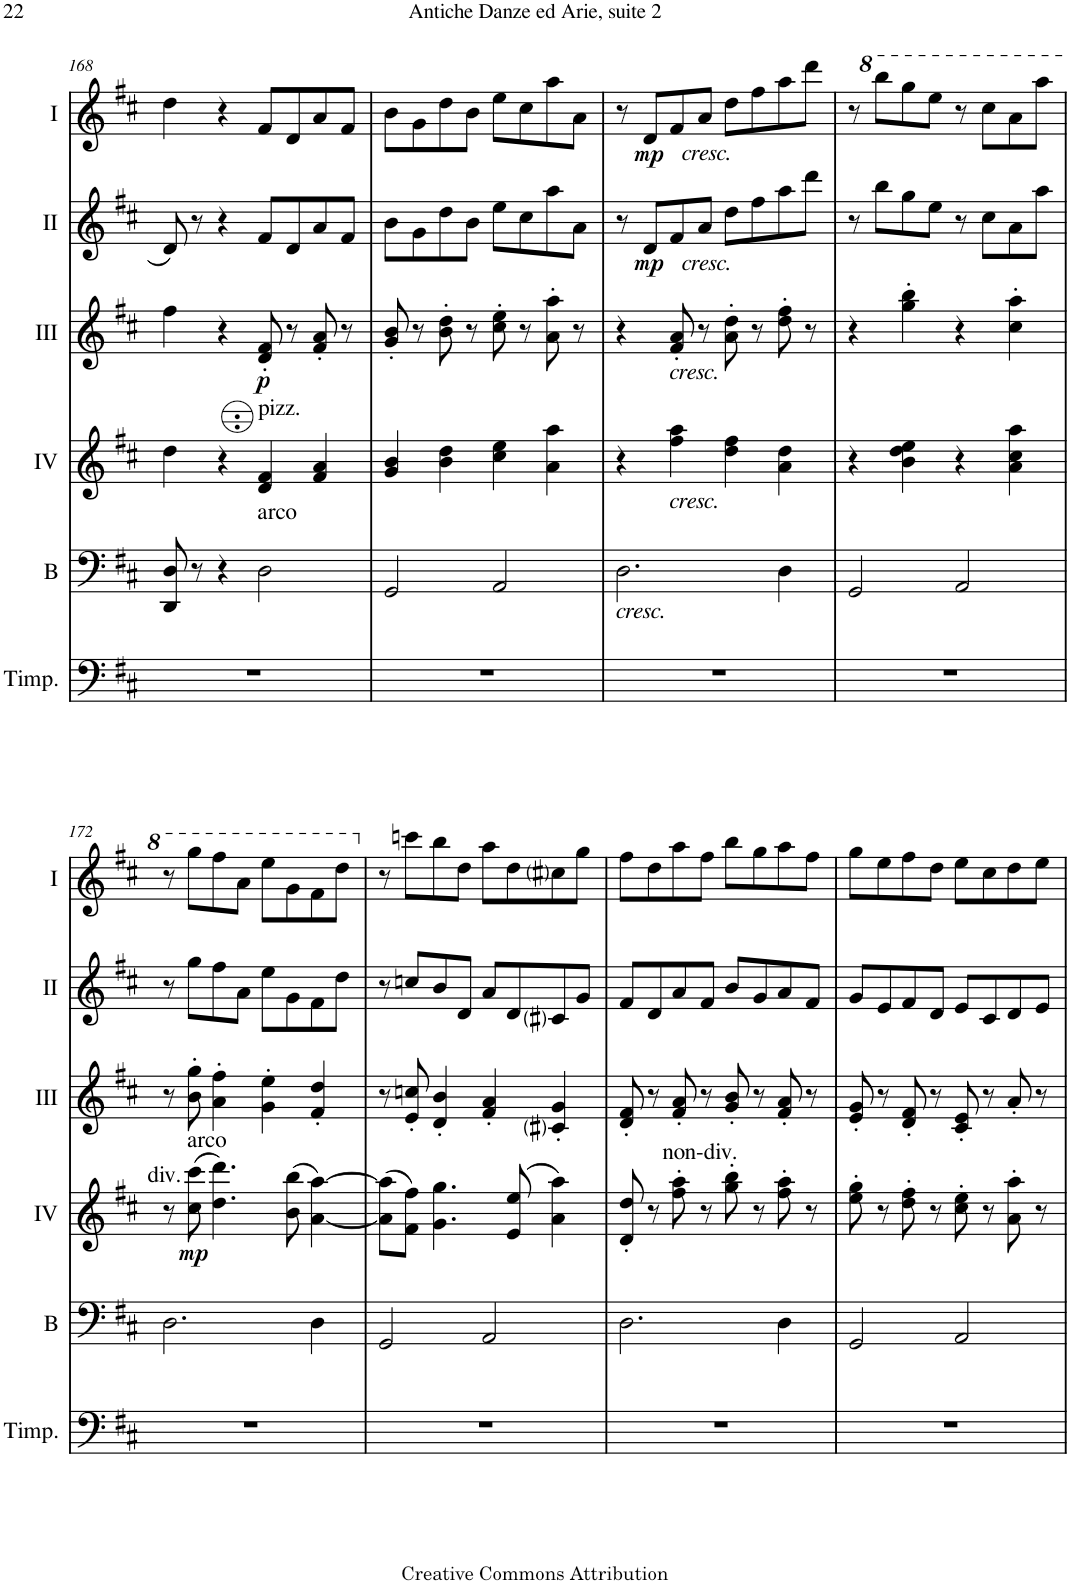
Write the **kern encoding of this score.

**kern	**kern	**kern	**dynam	**kern	**dynam	**kern	**dynam	**kern	**dynam
*part6	*part5	*part4	*part4	*part3	*part3	*part2	*part2	*part1	*part1
*staff6	*staff5	*staff4	*staff4	*staff3	*staff3	*staff2	*staff2	*staff1	*staff1
*I"Timpani	*I"Bass	*I"Acc. 4	*	*I"Acc. 3	*	*I"Acc. 2	*	*I"Acc. 1	*
*I'Timp.	*I'B	*	*	*	*	*	*	*	*
!!LO:PB:g=z
*clefF4	*clefF4	*clefG2	*	*clefG2	*	*clefG2	*	*clefG2	*
*	*Trd7c12	*Trd7c12	*	*Trd7c12	*	*	*	*	*
*k[f#c#]	*k[f#c#]	*k[f#c#]	*	*k[f#c#]	*	*k[f#c#]	*	*k[f#c#]	*
*M2/2	*M2/2	*M2/2	*	*M2/2	*	*M2/2	*	*M2/2	*
*met(c|)	*met(c|)	*met(c|)	*	*met(c|)	*	*met(c|)	*	*met(c|)	*
=168	=168	=168	=168	=168	=168	=168	=168	=168	=168
1r	8DD/ 8D/	4dd\	.	4fff#\	.	8d/	.	4dd\	.
.	8r	.	.	.	.	8r	.	.	.
.	4r	4r	.	4r	.	4r	.	4r	.
!	!	!LO:TX:a:t=pizz.	!	!	!	!	!	!	!
!	!LO:TX:a:t=arco	!	!	!	!	!	!	!	!
!	!	!	!	!	!LO:DY:b	!	!	!	!
.	2D\	4d/ 4f#/	.	8dd/' 8ff#/'	p	8f#/L	.	8f#/L	.
.	.	.	.	8r	.	8d/	.	8d/	.
.	.	4f#/ 4a/	.	8ff#/' 8aa/'	.	8a/	.	8a/	.
.	.	.	.	8r	.	8f#/J	.	8f#/J	.
=169	=169	=169	=169	=169	=169	=169	=169	=169	=169
1r	2GG/	4g/ 4b/	.	8gg/' 8bb/'	.	8b\L	.	8b\L	.
.	.	.	.	8r	.	8g\	.	8g\	.
.	.	4b\ 4dd\	.	8bb\' 8ddd\'	.	8dd\	.	8dd\	.
.	.	.	.	8r	.	8b\J	.	8b\J	.
.	2AA/	4cc#\ 4ee\	.	8ccc#\' 8eee\'	.	8ee\L	.	8ee\L	.
.	.	.	.	8r	.	8cc#\	.	8cc#\	.
.	.	4a\ 4aa\	.	8aa\' 8aaa\'	.	8aa\	.	8aa\	.
.	.	.	.	8r	.	8a\J	.	8a\J	.
=170	=170	=170	=170	=170	=170	=170	=170	=170	=170
!	!LO:TX:b:i:t=cresc.	!	!	!	!	!	!	!	!
1r	2.D\	4r	.	4r	.	8r	.	8r	.
!	!	!	!	!	!	!	!LO:DY:b	!	!LO:DY:b
.	.	.	.	.	.	8d/L	mp	8d/L	mp
!	!	!	!	!	!	!	!	!LO:TX:b:i:t=cresc.	!
!	!	!	!	!	!	!LO:TX:b:i:t=cresc.	!	!	!
!	!	!	!	!LO:TX:b:i:t=cresc.	!	!	!	!	!
!	!	!LO:TX:b:i:t=cresc.	!	!	!	!	!	!	!
.	.	4ff#\ 4aa\	.	8ff#/' 8aa/'	.	8f#/	.	8f#/	.
.	.	.	.	8r	.	8a/J	.	8a/J	.
.	.	4dd\ 4ff#\	.	8aa\' 8ddd\'	.	8dd\L	.	8dd\L	.
.	.	.	.	8r	.	8ff#\	.	8ff#\	.
.	4D\	4a\ 4dd\	.	8ddd\' 8fff#\'	.	8aa\	.	8aa\	.
.	.	.	.	8r	.	8ddd\J	.	8ddd\J	.
=171	=171	=171	=171	=171	=171	=171	=171	=171	=171
*	*	*	*	*	*	*	*	*8va	*
1r	2GG/	4r	.	4r	.	8r	.	8r	.
.	.	.	.	.	.	8bb\L	.	8bbb\L	.
.	.	4b\ 4dd\ 4ee\	.	4ggg\' 4bbb\'	.	8gg\	.	8ggg\	.
.	.	.	.	.	.	8ee\J	.	8eee\J	.
.	2AA/	4r	.	4r	.	8r	.	8r	.
.	.	.	.	.	.	8cc#\L	.	8ccc#\L	.
.	.	4a\ 4cc#\ 4aa\	.	4ccc#\' 4aaa\'	.	8a\	.	8aa\	.
.	.	.	.	.	.	8aa\J	.	8aaa\J	.
!!LO:LB:g=z
=172	=172	=172	=172	=172	=172	=172	=172	=172	=172
1r	2.D\	8r	.	8r	.	8r	.	8r	.
!	!	!LO:TX:a:t=div.	!	!	!	!	!	!	!
!	!	!LO:TX:a:t=arco	!	!	!	!	!	!	!
!	!	!	!LO:DY:b	!	!	!	!	!	!
.	.	(8cc#\ 8ccc#\	mp	8bb\' 8ggg\'	.	8gg\L	.	8ggg\L	.
.	.	4.dd\ 4.ddd\)	.	4aa\' 4fff#\'	.	8ff#\	.	8fff#\	.
.	.	.	.	.	.	8a\J	.	8aa\J	.
.	.	.	.	4gg\' 4eee\'	.	8ee\L	.	8eee\L	.
.	.	(8b\ 8bb\	.	.	.	8g\	.	8gg\	.
.	4D\	[4a\ [4aa\)	.	4ff#/' 4ddd/'	.	8f#\	.	8ff#\	.
.	.	.	.	.	.	8dd\J	.	8ddd\J	.
=173	=173	=173	=173	=173	=173	=173	=173	=173	=173
*	*	*	*	*	*	*	*	*X8va	*
1r	2GG/	(8a\] 8aa\]L	.	8r	.	8r	.	8r	.
.	.	8f#\ 8ff#\J)	.	8ee/' 8cccn/'	.	8ccn/L	.	8cccn\L	.
.	.	4.g\ 4.gg\	.	4dd/' 4bb/'	.	8b/	.	8bb\	.
.	.	.	.	.	.	8d/J	.	8dd\J	.
.	2AA/	.	.	4ff#/' 4aa/'	.	8a/L	.	8aa\L	.
.	.	(8e/ 8ee/	.	.	.	8d/	.	8dd\	.
.	.	4a\ 4aa\)	.	4cc#i/' 4gg/'	.	8c#i/	.	8cc#i\	.
.	.	.	.	.	.	8g/J	.	8gg\J	.
=174	=174	=174	=174	=174	=174	=174	=174	=174	=174
1r	2.D\	8d/' 8dd/'	.	8dd/' 8ff#/'	.	8f#/L	.	8ff#\L	.
.	.	8r	.	8r	.	8d/	.	8dd\	.
!	!	!LO:TX:a:t=non-div.	!	!	!	!	!	!	!
.	.	8ff#\' 8aa\'	.	8ff#/' 8aa/'	.	8a/	.	8aa\	.
.	.	8r	.	8r	.	8f#/J	.	8ff#\J	.
.	.	8gg\' 8bb\'	.	8gg/' 8bb/'	.	8b/L	.	8bb\L	.
.	.	8r	.	8r	.	8g/	.	8gg\	.
.	4D\	8ff#\' 8aa\'	.	8ff#/' 8aa/'	.	8a/	.	8aa\	.
.	.	8r	.	8r	.	8f#/J	.	8ff#\J	.
=175	=175	=175	=175	=175	=175	=175	=175	=175	=175
1r	2GG/	8ee\' 8gg\'	.	8ee/' 8gg/'	.	8g/L	.	8gg\L	.
.	.	8r	.	8r	.	8e/	.	8ee\	.
.	.	8dd\' 8ff#\'	.	8dd/' 8ff#/'	.	8f#/	.	8ff#\	.
.	.	8r	.	8r	.	8d/J	.	8dd\J	.
.	2AA/	8cc#\' 8ee\'	.	8cc#/' 8ee/'	.	8e/L	.	8ee\L	.
.	.	8r	.	8r	.	8c#/	.	8cc#\	.
.	.	8a\' 8aa\'	.	8aa'/	.	8d/	.	8dd\	.
.	.	8r	.	8r	.	8e/J	.	8ee\J	.
=	=	=	=	=	=	=	=	=	=
*-	*-	*-	*-	*-	*-	*-	*-	*-	*-
